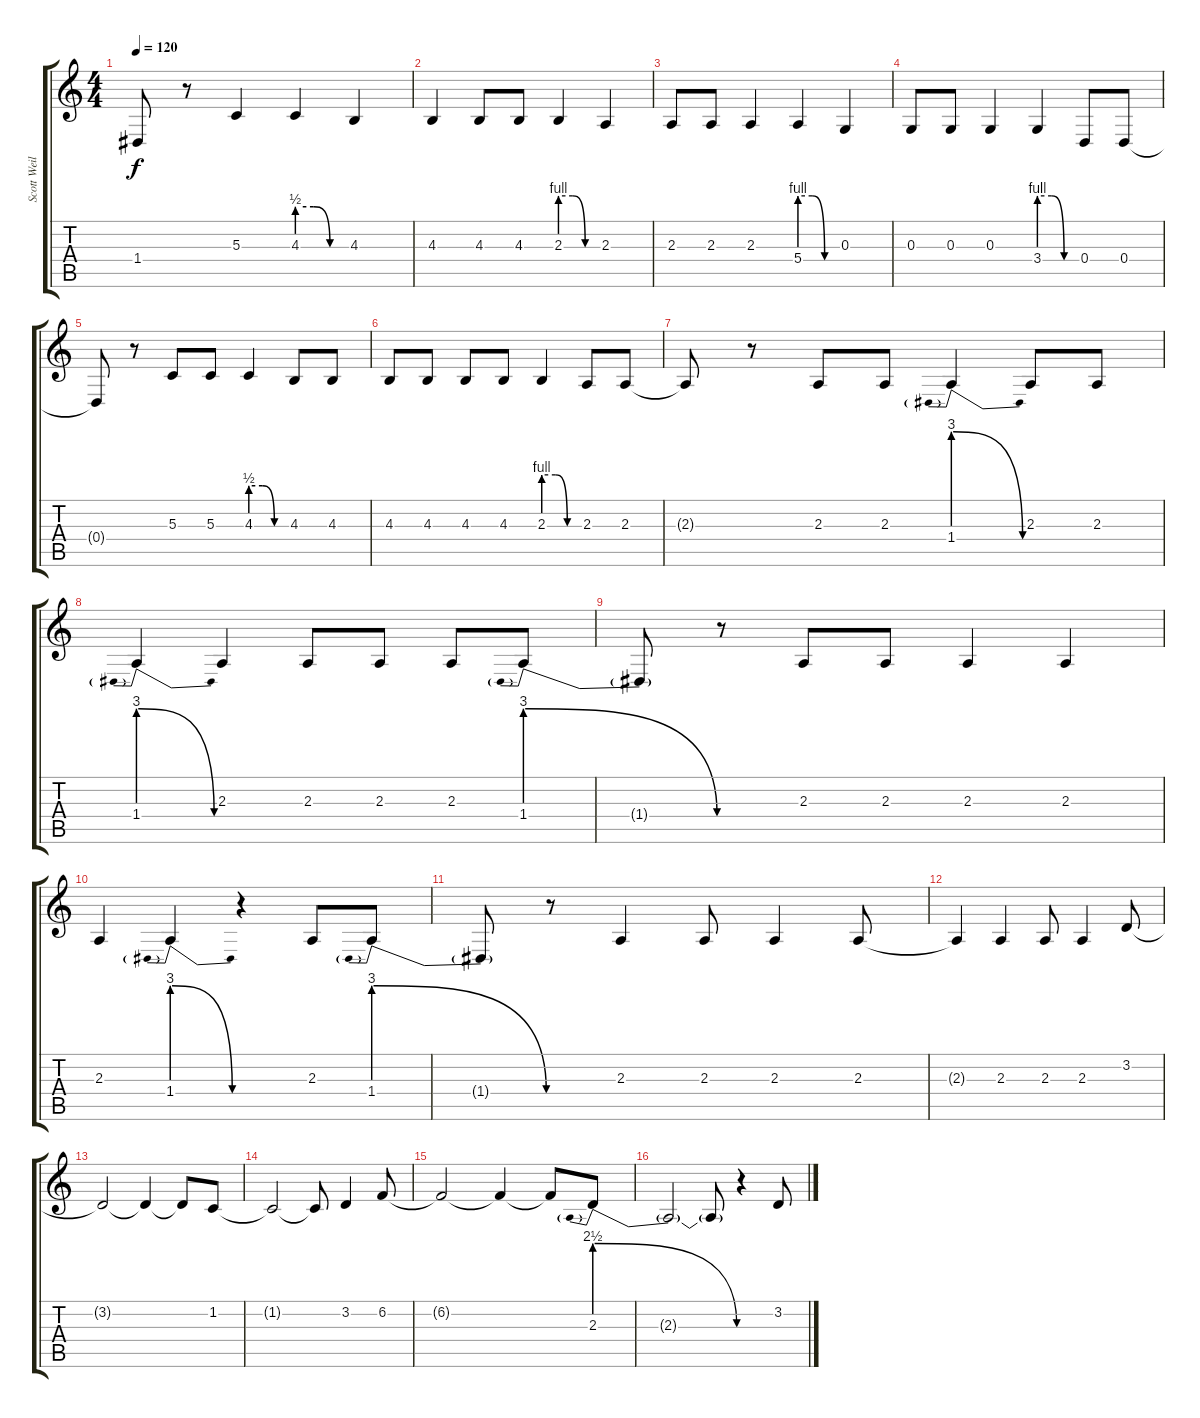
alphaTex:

\track ("Scott Weiland" "Scott Weil") {instrument bassoon}
\staff {score tabs}
\tuning (E4 B3 G3 D3 A2 E2) {hide}
\ts (4 4)
\tempo 120
\clef g2
\ks c
1.4{t}.8{dy f} r.8 5.3.4 4.3{be (custom 0 2 20 2 40 0 60 0)}.4 4.3.4 |
4.3.4 4.3.8 4.3.8 2.3{be (custom 0 4 20 4 40 0 60 0)}.4 2.3.4 |
2.3.8 2.3.8 2.3.4 5.4{be (custom 0 4 20 4 40 0 60 0)}.4 0.3.4 |
0.3.8 0.3.8 0.3.4 3.4{be (custom 0 4 20 4 40 0 60 0)}.4 0.4.8 0.4.8 |
0.4{t}.8 r.8 5.3.8 5.3.8 4.3{be (custom 0 2 20 2 40 0 60 0)}.4 4.3.8 4.3.8 |
4.3.8 4.3.8 4.3.8 4.3.8 2.3{be (custom 0 4 20 4 40 0 60 0)}.4 2.3.8 2.3.8 |
2.3{t}.8 r.8 2.3.8 2.3.8 1.4{be (prebendrelease 0 12 60 0)}.4 2.3.8 2.3.8 |
1.4{be (prebendrelease 0 12 60 0)}.4 2.3.4 2.3.8 2.3.8 2.3.8 1.4{be (prebendrelease 0 12 60 0)}.8 |
1.4{t}.8 r.8 2.3.8 2.3.8 2.3.4 2.3.4 |
2.3.4 1.4{be (prebendrelease 0 12 60 0)}.4 r.4 2.3.8 1.4{be (prebendrelease 0 12 60 0)}.8 |
1.4{t}.8 r.8 2.3.4 2.3.8 2.3.4 2.3.8 |
2.3{t}.4 2.3.4 2.3.8 2.3.4 3.2.8 |
3.2{t}.2 3.2{t}.4 3.2{t}.8 1.2.8 |
1.2{t}.2 1.2{t}.8 3.2.4 6.2.8 |
6.2{t}.2 6.2{t}.4 6.2{t}.8 2.3{be (prebendrelease 0 10 60 0)}.8 |
2.3{t}.2 2.3{t}.8 r.4 3.2.8
